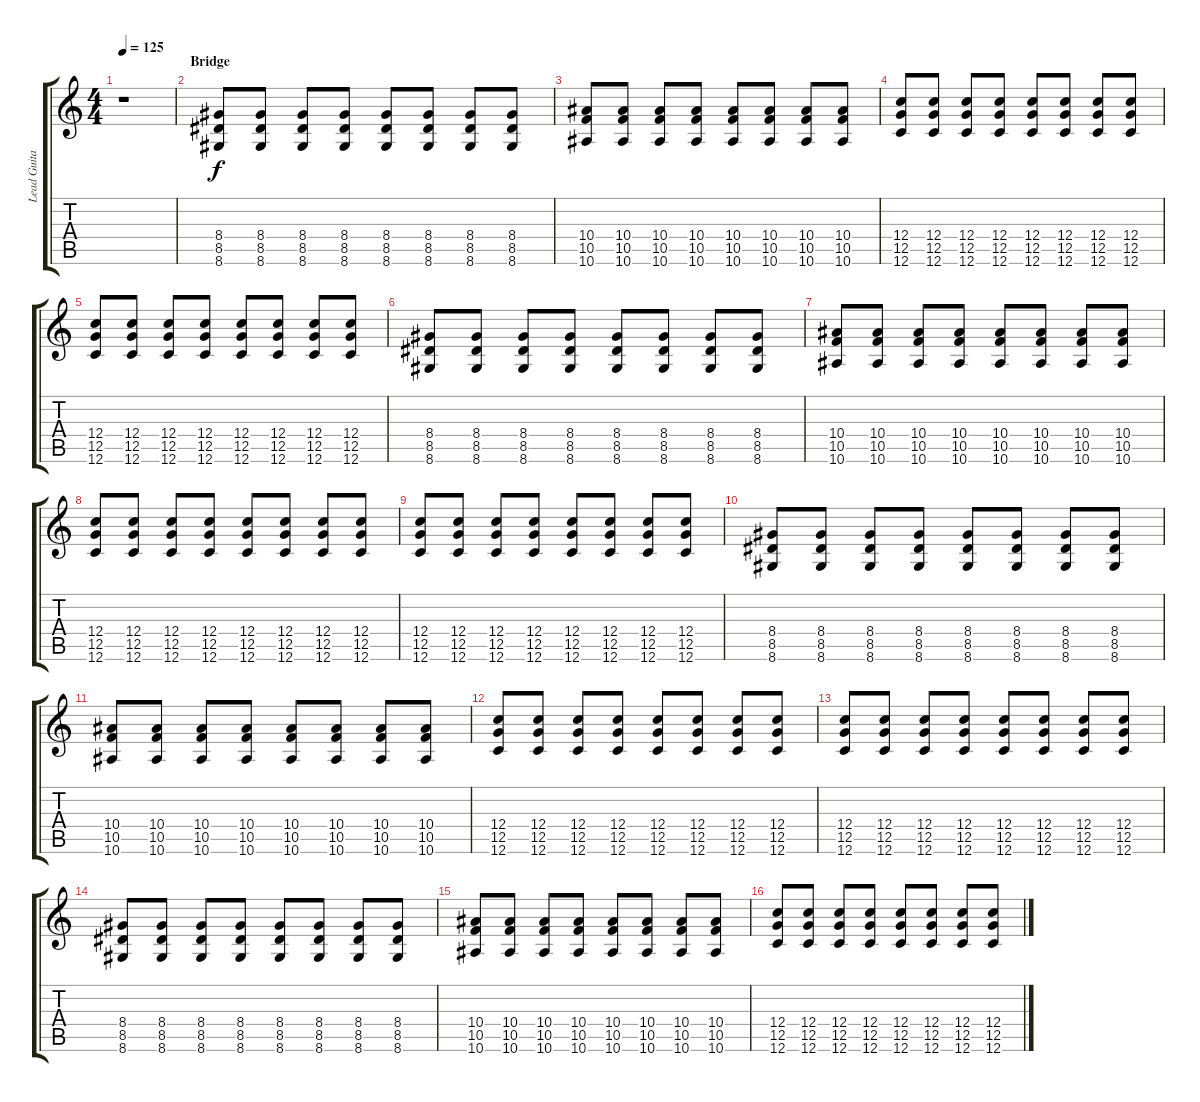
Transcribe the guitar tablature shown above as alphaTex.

\track ("Lead Guitar - Lee Malia" "Lead Guita") {instrument distortionguitar}
\staff {score tabs}
\tuning (D4 A3 F3 C3 G2 C2) {hide}
\ts (4 4)
\tempo 125
\clef g2
\ks c
r.1{dy f} |
\section ("" "Bridge")
(8.4 8.5 8.6).8 (8.4 8.5 8.6).8 (8.4 8.5 8.6).8 (8.4 8.5 8.6).8 (8.4 8.5 8.6).8 (8.4 8.5 8.6).8 (8.4 8.5 8.6).8 (8.4 8.5 8.6).8 |
(10.4 10.5 10.6).8 (10.4 10.5 10.6).8 (10.4 10.5 10.6).8 (10.4 10.5 10.6).8 (10.4 10.5 10.6).8 (10.4 10.5 10.6).8 (10.4 10.5 10.6).8 (10.4 10.5 10.6).8 |
(12.4 12.5 12.6).8 (12.4 12.5 12.6).8 (12.4 12.5 12.6).8 (12.4 12.5 12.6).8 (12.4 12.5 12.6).8 (12.4 12.5 12.6).8 (12.4 12.5 12.6).8 (12.4 12.5 12.6).8 |
(12.4 12.5 12.6).8 (12.4 12.5 12.6).8 (12.4 12.5 12.6).8 (12.4 12.5 12.6).8 (12.4 12.5 12.6).8 (12.4 12.5 12.6).8 (12.4 12.5 12.6).8 (12.4 12.5 12.6).8 |
(8.4 8.5 8.6).8 (8.4 8.5 8.6).8 (8.4 8.5 8.6).8 (8.4 8.5 8.6).8 (8.4 8.5 8.6).8 (8.4 8.5 8.6).8 (8.4 8.5 8.6).8 (8.4 8.5 8.6).8 |
(10.4 10.5 10.6).8 (10.4 10.5 10.6).8 (10.4 10.5 10.6).8 (10.4 10.5 10.6).8 (10.4 10.5 10.6).8 (10.4 10.5 10.6).8 (10.4 10.5 10.6).8 (10.4 10.5 10.6).8 |
(12.4 12.5 12.6).8 (12.4 12.5 12.6).8 (12.4 12.5 12.6).8 (12.4 12.5 12.6).8 (12.4 12.5 12.6).8 (12.4 12.5 12.6).8 (12.4 12.5 12.6).8 (12.4 12.5 12.6).8 |
(12.4 12.5 12.6).8 (12.4 12.5 12.6).8 (12.4 12.5 12.6).8 (12.4 12.5 12.6).8 (12.4 12.5 12.6).8 (12.4 12.5 12.6).8 (12.4 12.5 12.6).8 (12.4 12.5 12.6).8 |
(8.4 8.5 8.6).8 (8.4 8.5 8.6).8 (8.4 8.5 8.6).8 (8.4 8.5 8.6).8 (8.4 8.5 8.6).8 (8.4 8.5 8.6).8 (8.4 8.5 8.6).8 (8.4 8.5 8.6).8 |
(10.4 10.5 10.6).8 (10.4 10.5 10.6).8 (10.4 10.5 10.6).8 (10.4 10.5 10.6).8 (10.4 10.5 10.6).8 (10.4 10.5 10.6).8 (10.4 10.5 10.6).8 (10.4 10.5 10.6).8 |
(12.4 12.5 12.6).8 (12.4 12.5 12.6).8 (12.4 12.5 12.6).8 (12.4 12.5 12.6).8 (12.4 12.5 12.6).8 (12.4 12.5 12.6).8 (12.4 12.5 12.6).8 (12.4 12.5 12.6).8 |
(12.4 12.5 12.6).8 (12.4 12.5 12.6).8 (12.4 12.5 12.6).8 (12.4 12.5 12.6).8 (12.4 12.5 12.6).8 (12.4 12.5 12.6).8 (12.4 12.5 12.6).8 (12.4 12.5 12.6).8 |
(8.4 8.5 8.6).8 (8.4 8.5 8.6).8 (8.4 8.5 8.6).8 (8.4 8.5 8.6).8 (8.4 8.5 8.6).8 (8.4 8.5 8.6).8 (8.4 8.5 8.6).8 (8.4 8.5 8.6).8 |
(10.4 10.5 10.6).8 (10.4 10.5 10.6).8 (10.4 10.5 10.6).8 (10.4 10.5 10.6).8 (10.4 10.5 10.6).8 (10.4 10.5 10.6).8 (10.4 10.5 10.6).8 (10.4 10.5 10.6).8 |
(12.4 12.5 12.6).8 (12.4 12.5 12.6).8 (12.4 12.5 12.6).8 (12.4 12.5 12.6).8 (12.4 12.5 12.6).8 (12.4 12.5 12.6).8 (12.4 12.5 12.6).8 (12.4 12.5 12.6).8
